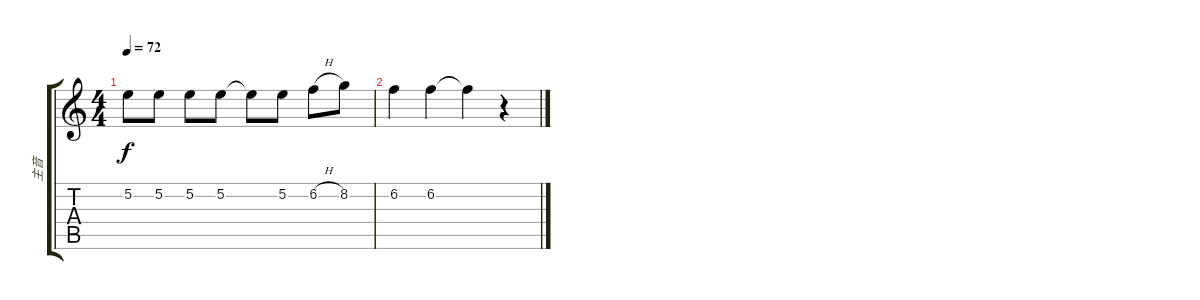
\track ("主音" "主音") {instrument distortionguitar}
\staff {score tabs}
\tuning (E4 B3 G3 D3 A2 E2) {hide}
\ts (4 4)
\tempo 72
\clef g2
\ks c
5.2.8{dy f} 5.2.8 5.2.8 5.2.8 5.2{t}.8 5.2.8 6.2{h}.8 8.2.8 |
6.2.4 6.2.4 6.2{t}.4 r.4
